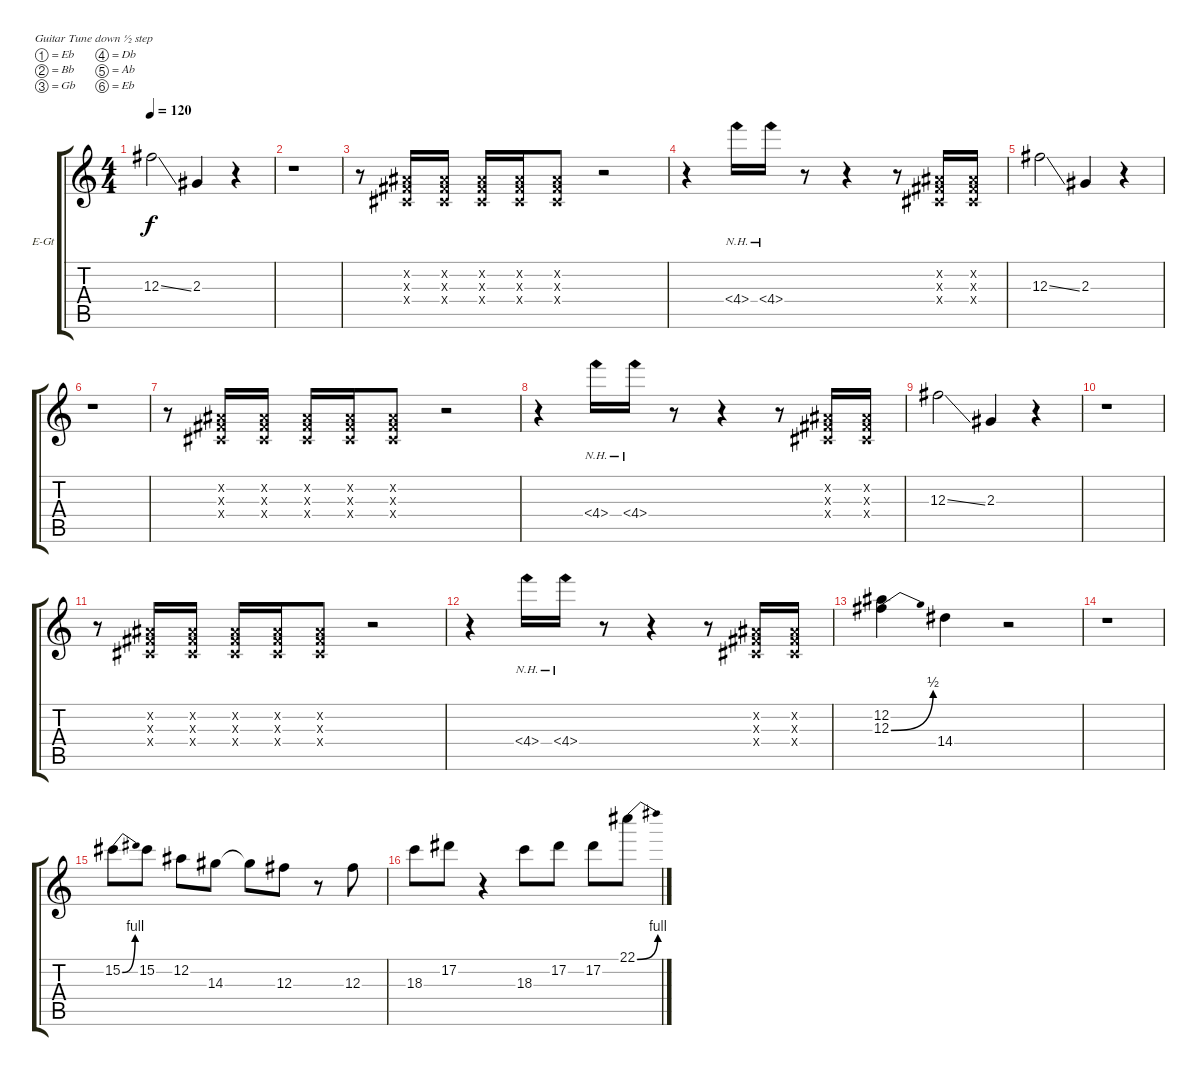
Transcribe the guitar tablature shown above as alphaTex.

\bracketExtendMode groupsimilarinstruments
\firstSystemTrackNameOrientation horizontal
\otherSystemsTrackNameOrientation horizontal
\track ("gtr 5" "E-Gt") {instrument distortionguitar}
\staff {score tabs}
\tuning (Eb4 Bb3 Gb3 Db3 Ab2 Eb2)
\ts (4 4)
\tempo 120
\clef g2
\ks c
12.3{ss}.2{dy f} 2.3.4 r.4 |
r.1 |
r.8 (0.2{x} 0.3{x} 0.4{x}).16 (0.2{x} 0.3{x} 0.4{x}).16 (0.2{x} 0.3{x} 0.4{x}).16 (0.2{x} 0.3{x} 0.4{x}).16 (0.2{x} 0.3{x} 0.4{x}).8 r.2 |
r.4 4.4{nh}.16 4.4{nh}.16 r.8 r.4 r.8 (0.2{x} 0.3{x} 0.4{x}).16 (0.2{x} 0.3{x} 0.4{x}).16 |
12.3{ss}.2 2.3.4 r.4 |
r.1 |
r.8 (0.2{x} 0.3{x} 0.4{x}).16 (0.2{x} 0.3{x} 0.4{x}).16 (0.2{x} 0.3{x} 0.4{x}).16 (0.2{x} 0.3{x} 0.4{x}).16 (0.2{x} 0.3{x} 0.4{x}).8 r.2 |
r.4 4.4{nh}.16 4.4{nh}.16 r.8 r.4 r.8 (0.2{x} 0.3{x} 0.4{x}).16 (0.2{x} 0.3{x} 0.4{x}).16 |
12.3{ss}.2 2.3.4 r.4 |
r.1 |
r.8 (0.2{x} 0.3{x} 0.4{x}).16 (0.2{x} 0.3{x} 0.4{x}).16 (0.2{x} 0.3{x} 0.4{x}).16 (0.2{x} 0.3{x} 0.4{x}).16 (0.2{x} 0.3{x} 0.4{x}).8 r.2 |
r.4 4.4{nh}.16 4.4{nh}.16 r.8 r.4 r.8 (0.2{x} 0.3{x} 0.4{x}).16 (0.2{x} 0.3{x} 0.4{x}).16 |
(12.2 12.3{be (bend 0 0 60 2)}).4 14.4.4 r.2 |
r.1 |
15.2{be (bend 0 0 60 4)}.8 15.2.8 12.2.8 14.3.8 14.3{t}.8 12.3.8 r.8 12.3.8 |
18.3.8 17.2.8 r.4 18.3.8 17.2.8 17.2.8 22.1{be (bend 0 0 60 4)}.8
